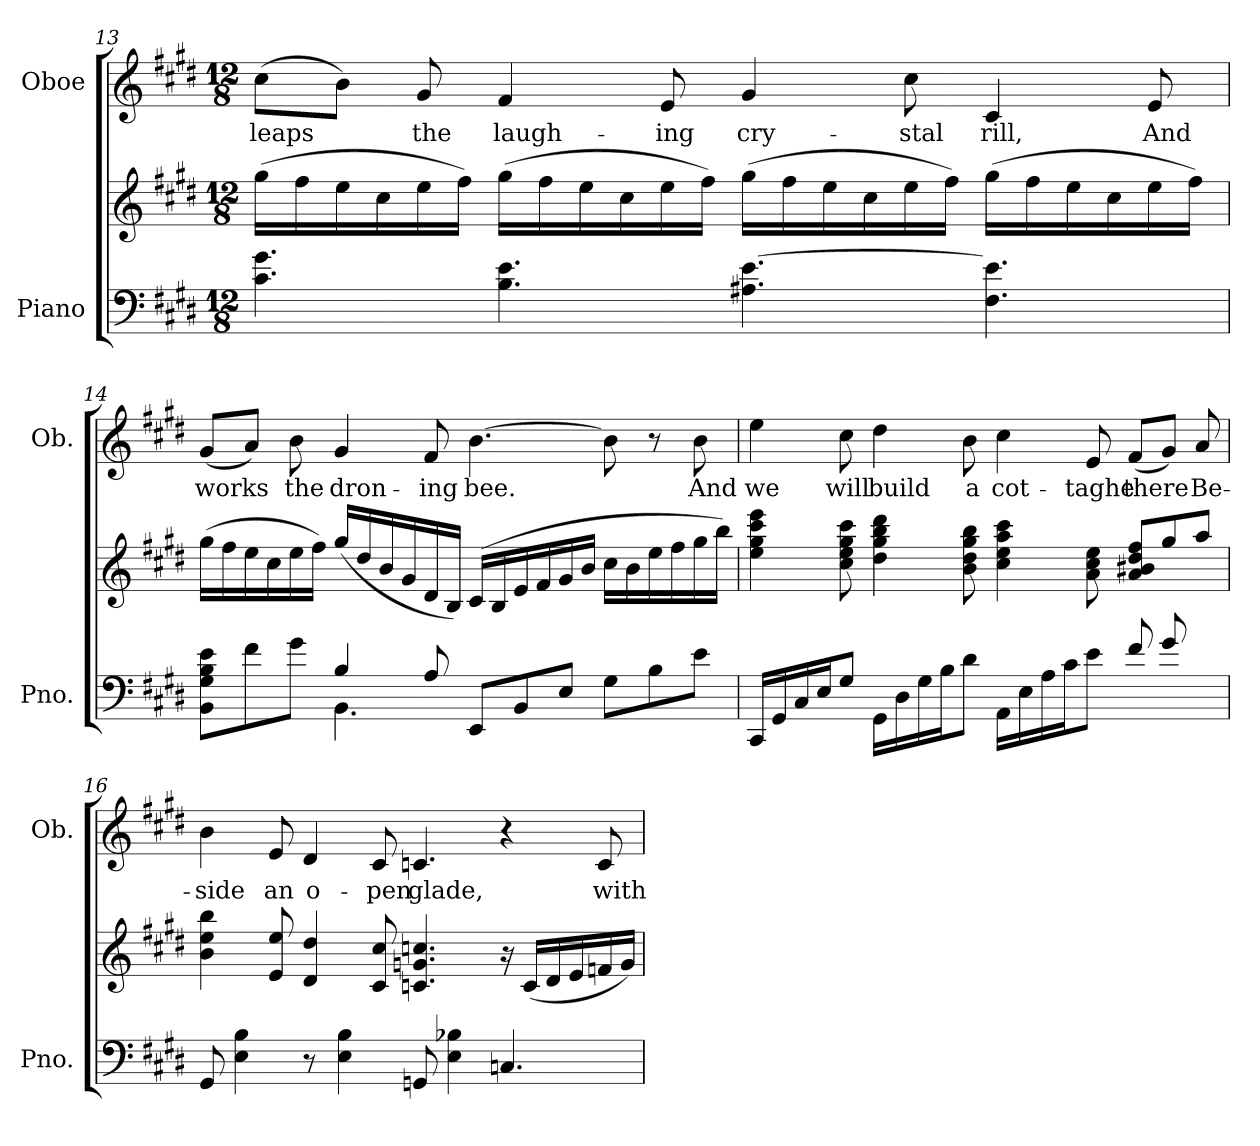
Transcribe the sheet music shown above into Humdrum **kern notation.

**kern	**kern	**kern	**text
*part2	*part2	*part1	*part1
*staff3	*staff2	*staff1	*staff1
*I"Piano	*	*I"Oboe	*
*I'Pno.	*	*I'Ob.	*
!!LO:LB:g=z
*clefF4	*clefG2	*clefG2	*
*k[f#c#g#d#]	*k[f#c#g#d#]	*k[f#c#g#d#]	*
*M12/8	*M12/8	*M12/8	*
=13	=13	=13	=13
!	!	!	!LO:LY:b
4.c#\ 4.g#\	(16gg#\LL	(8cc#\L	leaps
.	16ff#\	.	.
.	16ee\	8b\J)	.
.	16cc#\	.	.
!	!	!	!LO:LY:b
.	16ee\	8g#/	the
.	16ff#\JJ)	.	.
!	!	!	!LO:LY:b
4.B\ 4.e\	(16gg#\LL	4f#/	laugh-
.	16ff#\	.	.
.	16ee\	.	.
.	16cc#\	.	.
!	!	!	!LO:LY:b
.	16ee\	8e/	-ing
.	16ff#\JJ)	.	.
!	!	!	!LO:LY:b
4.A#X\ [4.e\	(16gg#\LL	4g#/	cry-
.	16ff#\	.	.
.	16ee\	.	.
.	16cc#\	.	.
!	!	!	!LO:LY:b
.	16ee\	8cc#\	-stal
.	16ff#\JJ)	.	.
!	!	!	!LO:LY:b
4.F#\ 4.e\]	(16gg#\LL	4c#/	rill,
.	16ff#\	.	.
.	16ee\	.	.
.	16cc#\	.	.
!	!	!	!LO:LY:b
.	16ee\	8e/	And
.	16ff#\JJ)	.	.
!!LO:PB:g=z
=14	=14	=14	=14
*^	*	*	*
!	!	!	!	!LO:LY:b
8BB\ 8G#\ 8B\ 8e\L	4.ryy	(16gg#\LL	(8g#/L	works
.	.	16ff#\	.	.
8f#\	.	16ee\	8a/J)	.
.	.	16cc#\	.	.
!	!	!	!	!LO:LY:b
8g#\J	.	16ee\	8b\	the
.	.	16ff#\JJ)	.	.
!	!	!	!	!LO:LY:b
4B/	4.BB\	(16gg#/LL	4g#/	dron-
.	.	16dd#/	.	.
.	.	16b/	.	.
.	.	16g#/	.	.
!	!	!	!	!LO:LY:b
8A/	.	16d#/	8f#/	-ing
.	.	16B/JJ)	.	.
!	!	!	!	!LO:LY:b
8EE/L	2.ryy	(16c#/LL	[4.b\	bee.
.	.	16B/	.	.
8BB/	.	16e/	.	.
.	.	16f#/	.	.
8E/J	.	16g#/	.	.
.	.	16b/JJ	.	.
8G#\L	.	16cc#\LL	8b\]	.
.	.	16b\	.	.
8B\	.	16ee\	8r	.
.	.	16ff#\	.	.
!	!	!	!	!LO:LY:b
8e\J	.	16gg#\	8b\	And
.	.	16bb\JJ)	.	.
*v	*v	*	*	*
!!LO:LB:g=z
=15	=15	=15	=15
*	*^	*	*
!	!	!	!	!LO:LY:b
16CC#/LL	4ee\ 4gg#\ 4ccc#\ 4eee\	4.ryy	4ee\	we
16GG#/	.	.	.	.
16C#/	.	.	.	.
16E/J	.	.	.	.
!	!	!	!	!LO:LY:b
8G#/J	8cc#\ 8ee\ 8gg#\ 8ccc#\	.	8cc#\	will
*	*v	*v	*	*
!	!	!	!LO:LY:b
16GG#\LL	4dd#\ 4gg#\ 4bb\ 4ddd#\	4dd#\	build
16D#\	.	.	.
16G#\	.	.	.
16B\J	.	.	.
!	!	!	!LO:LY:b
8d#\J	8b\ 8dd#\ 8gg#\ 8bb\	8b\	a
!	!	!	!LO:LY:b
16AA\LL	4cc#\ 4ee\ 4aa\ 4ccc#\	4cc#\	cot-
16E\	.	.	.
16A\	.	.	.
16c#\J	.	.	.
!	!	!	!LO:LY:b
8e\J	8a\ 8cc#\ 8ee\	8e/	-taghe
!	!	!	!LO:LY:b
8f#/L	8a/ 8b#X/ 8dd#/ 8ff#/L	(8f#/L	there
8g#/	8gg#/	8g#/J)	.
*	*^	*	*
!	!	!	!	!LO:LY:b
8ryy	8aa/J	8a\J	8a/	Be-
=16	=16	=16	=16	=16
!	!	!	!	!LO:LY:b
*	*v	*v	*	*
8GG#/	4b\ 4ee\ 4bb\	4b\	-side
4E\ 4B\	.	.	.
!	!	!	!LO:LY:b
.	8e/ 8ee/	8e/	an
!	!	!	!LO:LY:b
8r	4d#/ 4dd#/	4d#/	o-
4E\ 4B\	.	.	.
!	!	!	!LO:LY:b
.	8c#/ 8cc#/	8c#/	-pen
!	!	!	!LO:LY:b
8GGn/	4.cn/ 4.gn/ 4.ccn/	4.cn/	glade,
4E\ 4B-X\	.	.	.
4.Cn/	16r	4r	.
.	(16c/LL	.	.
.	16d#/	.	.
.	16e/	.	.
!	!	!	!LO:LY:b
.	16fn/	8c/	with
.	16g/JJ)	.	.
=	=	=	=
*-	*-	*-	*-
